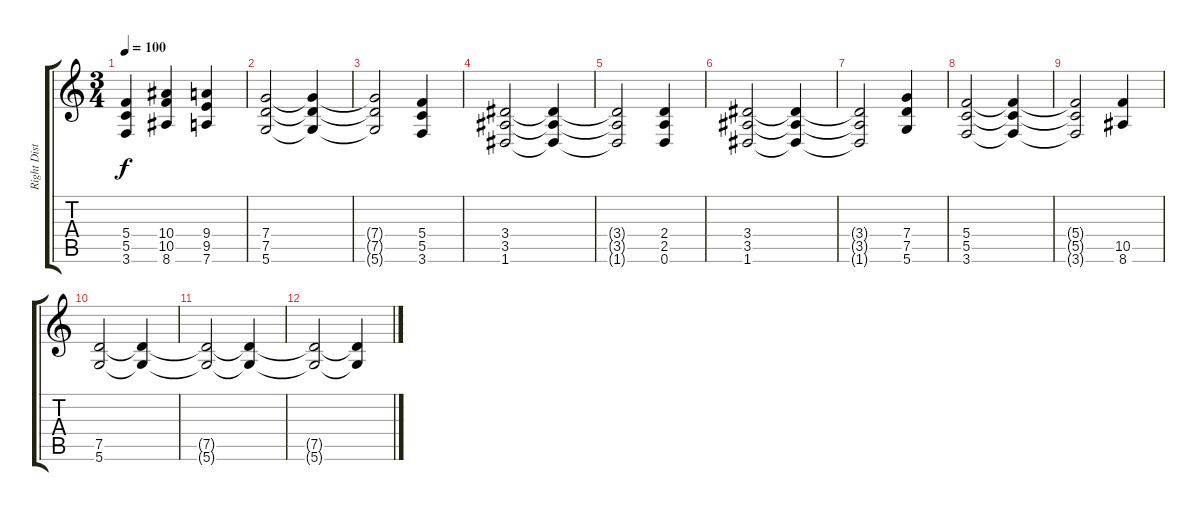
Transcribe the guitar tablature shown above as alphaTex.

\track ("Right Dist. Guitar" "Right Dist") {instrument distortionguitar}
\staff {score tabs}
\tuning (D4 A3 F3 C3 G2 D2) {hide}
\ts (3 4)
\tempo 100
\clef g2
\ks c
(5.4{t} 5.5{t} 3.6{t}).4{dy f} (10.4 10.5 8.6).4 (9.4 9.5 7.6).4 |
(7.4 7.5 5.6).2 (7.4{t} 7.5{t} 5.6{t}).4 |
(7.4{t} 7.5{t} 5.6{t}).2 (5.4 5.5 3.6).4 |
(3.4 3.5 1.6).2 (3.4{t} 3.5{t} 1.6{t}).4 |
(3.4{t} 3.5{t} 1.6{t}).2 (2.4 2.5 0.6).4 |
(3.4 3.5 1.6).2 (3.4{t} 3.5{t} 1.6{t}).4 |
(3.4{t} 3.5{t} 1.6{t}).2 (7.4 7.5 5.6).4 |
(5.4 5.5 3.6).2 (5.4{t} 5.5{t} 3.6{t}).4 |
(5.4{t} 5.5{t} 3.6{t}).2 (10.5 8.6).4 |
(7.5 5.6).2 (7.5{t} 5.6{t}).4 |
(7.5{t} 5.6{t}).2 (7.5{t} 5.6{t}).4 |
(7.5{t} 5.6{t}).2 (7.5{t} 5.6{t}).4
